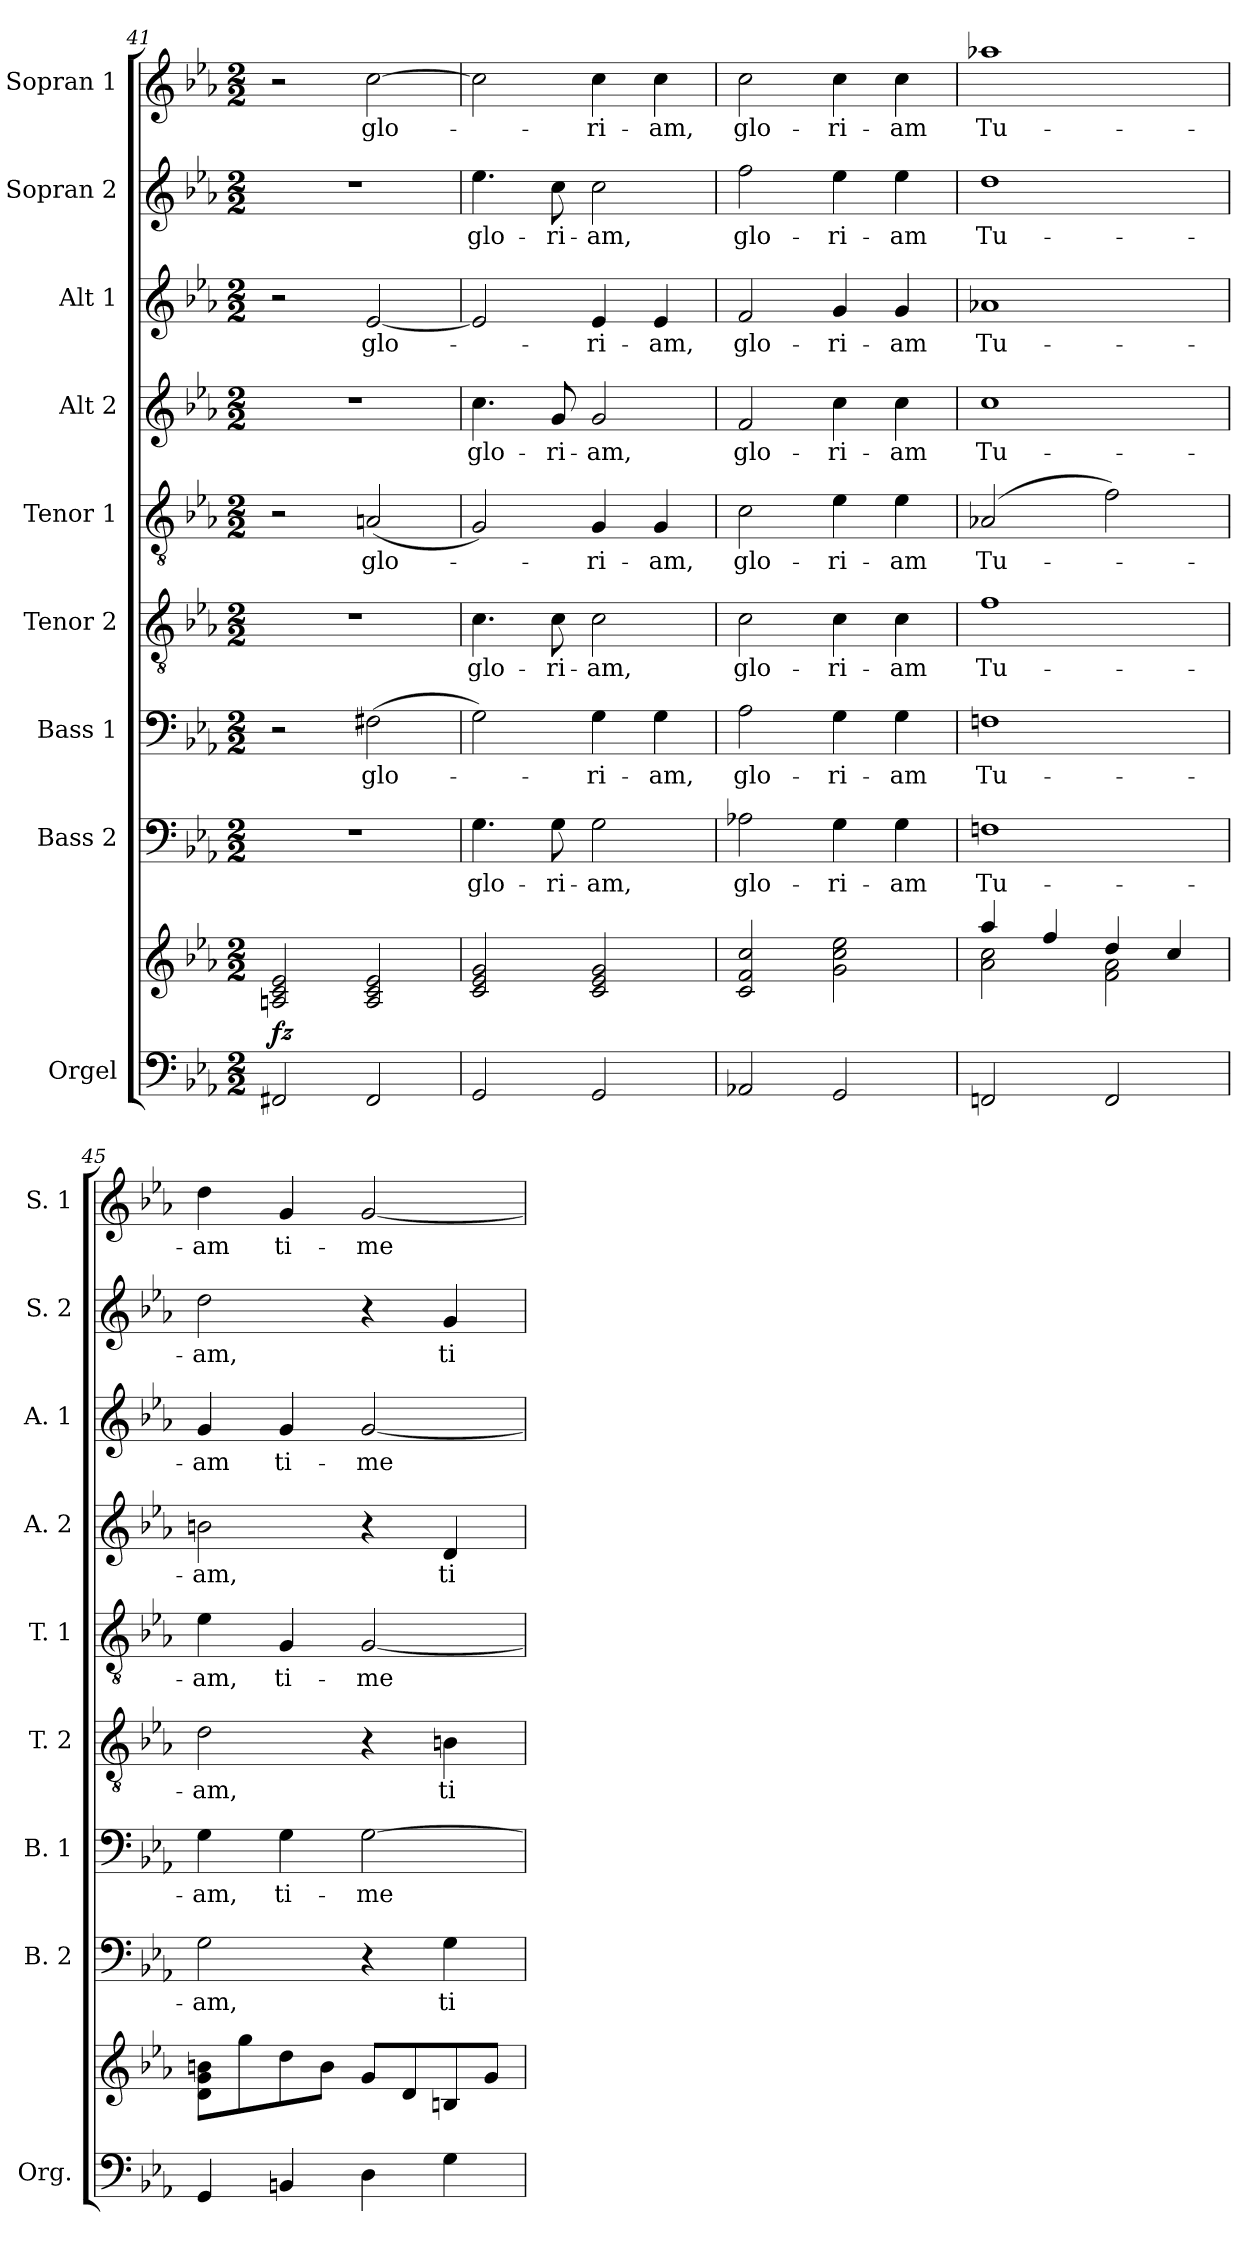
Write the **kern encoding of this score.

**kern	**kern	**dynam	**kern	**text	**kern	**text	**kern	**text	**kern	**text	**kern	**text	**kern	**text	**kern	**text	**kern	**text
*part9	*part9	*part9	*part8	*part8	*part7	*part7	*part6	*part6	*part5	*part5	*part4	*part4	*part3	*part3	*part2	*part2	*part1	*part1
*staff10	*staff9	*staff9/10	*staff8	*staff8	*staff7	*staff7	*staff6	*staff6	*staff5	*staff5	*staff4	*staff4	*staff3	*staff3	*staff2	*staff2	*staff1	*staff1
*I"Orgel	*	*	*I"Bass 2	*	*I"Bass 1	*	*I"Tenor 2	*	*I"Tenor 1	*	*I"Alt 2	*	*I"Alt 1	*	*I"Sopran 2	*	*I"Sopran 1	*
*I'Org.	*	*	*I'B. 2	*	*I'B. 1	*	*I'T. 2	*	*I'T. 1	*	*I'A. 2	*	*I'A. 1	*	*I'S. 2	*	*I'S. 1	*
*clefF4	*clefG2	*	*clefF4	*	*clefF4	*	*clefGv2	*	*clefGv2	*	*clefG2	*	*clefG2	*	*clefG2	*	*clefG2	*
*k[b-e-a-]	*k[b-e-a-]	*	*k[b-e-a-]	*	*k[b-e-a-]	*	*k[b-e-a-]	*	*k[b-e-a-]	*	*k[b-e-a-]	*	*k[b-e-a-]	*	*k[b-e-a-]	*	*k[b-e-a-]	*
*E-:	*E-:	*	*E-:	*	*E-:	*	*E-:	*	*E-:	*	*E-:	*	*E-:	*	*E-:	*	*E-:	*
*M2/2	*M2/2	*	*M2/2	*	*M2/2	*	*M2/2	*	*M2/2	*	*M2/2	*	*M2/2	*	*M2/2	*	*M2/2	*
=41	=41	=41	=41	=41	=41	=41	=41	=41	=41	=41	=41	=41	=41	=41	=41	=41	=41	=41
!	!	!LO:DY:b	!	!	!	!	!	!	!	!	!	!	!	!	!	!	!	!
2FF#X/	2An/ 2c/ 2e-/	fz	1r	.	2r	.	1r	.	2r	.	1r	.	2r	.	1r	.	2r	.
!	!	!	!	!	!	!LO:LY:b	!	!	!	!LO:LY:b	!	!	!	!LO:LY:b	!	!	!	!LO:LY:b
2FF#/	2A/ 2c/ 2e-/	.	.	.	(>2F#X\	glo-	.	.	(<2An/	glo-	.	.	[2e-/	glo-	.	.	[2cc\	glo-
!!LO:LB:g=z
=42	=42	=42	=42	=42	=42	=42	=42	=42	=42	=42	=42	=42	=42	=42	=42	=42	=42	=42
!	!	!	!	!LO:LY:b	!	!	!	!LO:LY:b	!	!	!	!LO:LY:b	!	!	!	!LO:LY:b	!	!
2GG/	2c/ 2e-/ 2g/	.	4.G\	glo-	2G\)	.	4.c\	glo-	2G/)	.	4.cc\	glo-	2e-/]	.	4.ee-\	glo-	2cc\]	.
!	!	!	!	!LO:LY:b	!	!	!	!LO:LY:b	!	!	!	!LO:LY:b	!	!	!	!LO:LY:b	!	!
.	.	.	8G\	-ri-	.	.	8c\	-ri-	.	.	8g/	-ri-	.	.	8cc\	-ri-	.	.
!	!	!	!	!LO:LY:b	!	!LO:LY:b	!	!LO:LY:b	!	!LO:LY:b	!	!LO:LY:b	!	!LO:LY:b	!	!LO:LY:b	!	!LO:LY:b
2GG/	2c/ 2e-/ 2g/	.	2G\	-am,	4G\	-ri-	2c\	-am,	4G/	-ri-	2g/	-am,	4e-/	-ri-	2cc\	-am,	4cc\	-ri-
!	!	!	!	!	!	!LO:LY:b	!	!	!	!LO:LY:b	!	!	!	!LO:LY:b	!	!	!	!LO:LY:b
.	.	.	.	.	4G\	-am,	.	.	4G/	-am,	.	.	4e-/	-am,	.	.	4cc\	-am,
=43	=43	=43	=43	=43	=43	=43	=43	=43	=43	=43	=43	=43	=43	=43	=43	=43	=43	=43
!	!	!	!	!LO:LY:b	!	!LO:LY:b	!	!LO:LY:b	!	!LO:LY:b	!	!LO:LY:b	!	!LO:LY:b	!	!LO:LY:b	!	!LO:LY:b
2AA-X/	2c/ 2f/ 2cc/	.	2A-X\	glo-	2A-\	glo-	2c\	glo-	2c\	glo-	2f/	glo-	2f/	glo-	2ff\	glo-	2cc\	glo-
!	!	!	!	!LO:LY:b	!	!LO:LY:b	!	!LO:LY:b	!	!LO:LY:b	!	!LO:LY:b	!	!LO:LY:b	!	!LO:LY:b	!	!LO:LY:b
2GG/	2g\ 2cc\ 2ee-\	.	4G\	-ri-	4G\	-ri-	4c\	-ri-	4e-\	-ri-	4cc\	-ri-	4g/	-ri-	4ee-\	-ri-	4cc\	-ri-
!	!	!	!	!LO:LY:b	!	!LO:LY:b	!	!LO:LY:b	!	!LO:LY:b	!	!LO:LY:b	!	!LO:LY:b	!	!LO:LY:b	!	!LO:LY:b
.	.	.	4G\	-am	4G\	-am	4c\	-am	4e-\	-am	4cc\	-am	4g/	-am	4ee-\	-am	4cc\	-am
=44	=44	=44	=44	=44	=44	=44	=44	=44	=44	=44	=44	=44	=44	=44	=44	=44	=44	=44
*	*^	*	*	*	*	*	*	*	*	*	*	*	*	*	*	*	*	*
!	!	!	!	!	!LO:LY:b	!	!LO:LY:b	!	!LO:LY:b	!	!LO:LY:b	!	!LO:LY:b	!	!LO:LY:b	!	!LO:LY:b	!	!LO:LY:b
2FFn/	4aa-/	2a-\ 2cc\	.	1Fn	Tu-	1Fn	Tu-	1f	Tu-	(2A-X/	Tu-	1cc	Tu-	1a-X	Tu-	1dd	Tu-	1aa-X	Tu-
.	4ff/	.	.	.	.	.	.	.	.	.	.	.	.	.	.	.	.	.	.
2FF/	4dd/	2f\ 2a-\	.	.	.	.	.	.	.	2f\)	.	.	.	.	.	.	.	.	.
.	4cc/	.	.	.	.	.	.	.	.	.	.	.	.	.	.	.	.	.	.
*	*v	*v	*	*	*	*	*	*	*	*	*	*	*	*	*	*	*	*	*
=45	=45	=45	=45	=45	=45	=45	=45	=45	=45	=45	=45	=45	=45	=45	=45	=45	=45	=45
!	!	!	!	!LO:LY:b	!	!LO:LY:b	!	!LO:LY:b	!	!LO:LY:b	!	!LO:LY:b	!	!LO:LY:b	!	!LO:LY:b	!	!LO:LY:b
4GG/	8d\ 8g\ 8bn\L	.	2G\	-am,	4G\	-am,	2d\	-am,	4e-\	-am,	2bn\	-am,	4g/	-am	2dd\	-am,	4dd\	-am
.	8gg\	.	.	.	.	.	.	.	.	.	.	.	.	.	.	.	.	.
!	!	!	!	!	!	!LO:LY:b	!	!	!	!LO:LY:b	!	!	!	!LO:LY:b	!	!	!	!LO:LY:b
4BBn/	8dd\	.	.	.	4G\	ti-	.	.	4G/	ti-	.	.	4g/	ti-	.	.	4g/	ti-
.	8b\J	.	.	.	.	.	.	.	.	.	.	.	.	.	.	.	.	.
!	!	!	!	!	!	!LO:LY:b	!	!	!	!LO:LY:b	!	!	!	!LO:LY:b	!	!	!	!LO:LY:b
4D\	8g/L	.	4r	.	[2G\	-me-	4r	.	[2G/	-me-	4r	.	[2g/	-me-	4r	.	[2g/	-me-
.	8d/	.	.	.	.	.	.	.	.	.	.	.	.	.	.	.	.	.
!	!	!	!	!LO:LY:b	!	!	!	!LO:LY:b	!	!	!	!LO:LY:b	!	!	!	!LO:LY:b	!	!
4G\	8Bn/	.	4G\	ti-	.	.	4Bn\	ti-	.	.	4d/	ti-	.	.	4g/	ti-	.	.
.	8g/J	.	.	.	.	.	.	.	.	.	.	.	.	.	.	.	.	.
=	=	=	=	=	=	=	=	=	=	=	=	=	=	=	=	=	=	=
*-	*-	*-	*-	*-	*-	*-	*-	*-	*-	*-	*-	*-	*-	*-	*-	*-	*-	*-
